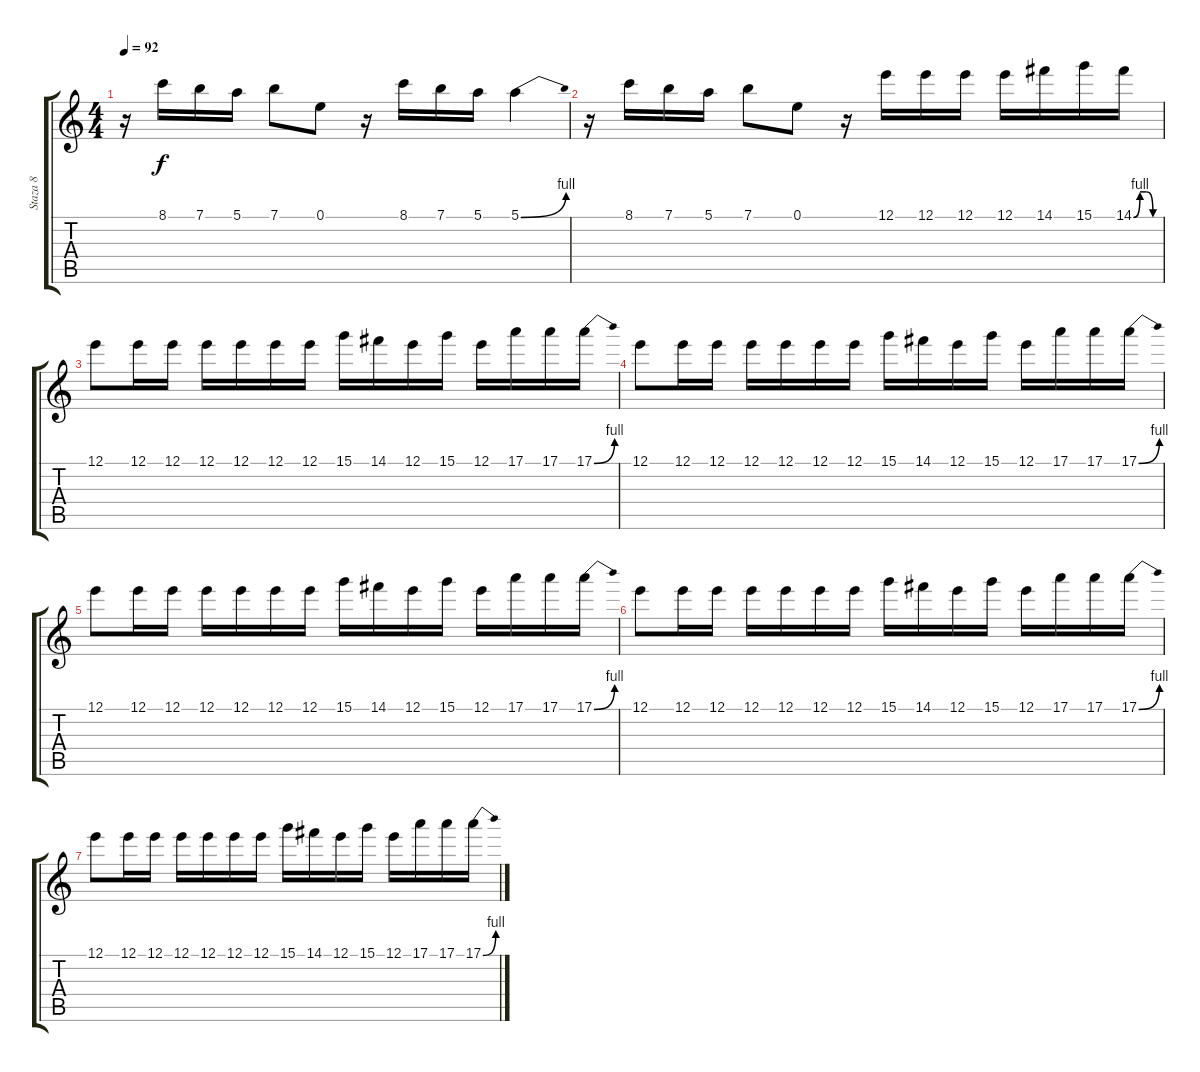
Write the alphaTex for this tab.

\track ("Staza 8" "Staza 8") {instrument overdrivenguitar}
\staff {score tabs}
\tuning (E4 B3 G3 D3 A2 E2) {hide}
\ts (4 4)
\tempo 92
\clef g2
\ks c
r.16{dy f} 8.1.16 7.1.16 5.1.16 7.1.8 0.1.8 r.16 8.1.16 7.1.16 5.1.16 5.1{be (bend 0 0 60 4)}.4 |
r.16 8.1.16 7.1.16 5.1.16 7.1.8 0.1.8 r.16 12.1.16 12.1.16 12.1.16 12.1.16 14.1.16 15.1.16 14.1{be (custom 0 0 15 4 30 4 45 0 60 0)}.16 |
12.1.8 12.1.16 12.1.16 12.1.16 12.1.16 12.1.16 12.1.16 15.1.16 14.1.16 12.1.16 15.1.16 12.1.16 17.1.16 17.1.16 17.1{be (bend 0 0 60 4)}.16 |
12.1.8 12.1.16 12.1.16 12.1.16 12.1.16 12.1.16 12.1.16 15.1.16 14.1.16 12.1.16 15.1.16 12.1.16 17.1.16 17.1.16 17.1{be (bend 0 0 60 4)}.16 |
12.1.8 12.1.16 12.1.16 12.1.16 12.1.16 12.1.16 12.1.16 15.1.16 14.1.16 12.1.16 15.1.16 12.1.16 17.1.16 17.1.16 17.1{be (bend 0 0 60 4)}.16 |
12.1.8 12.1.16 12.1.16 12.1.16 12.1.16 12.1.16 12.1.16 15.1.16 14.1.16 12.1.16 15.1.16 12.1.16 17.1.16 17.1.16 17.1{be (bend 0 0 60 4)}.16 |
12.1.8 12.1.16 12.1.16 12.1.16 12.1.16 12.1.16 12.1.16 15.1.16 14.1.16 12.1.16 15.1.16 12.1.16 17.1.16 17.1.16 17.1{be (bend 0 0 60 4)}.16
